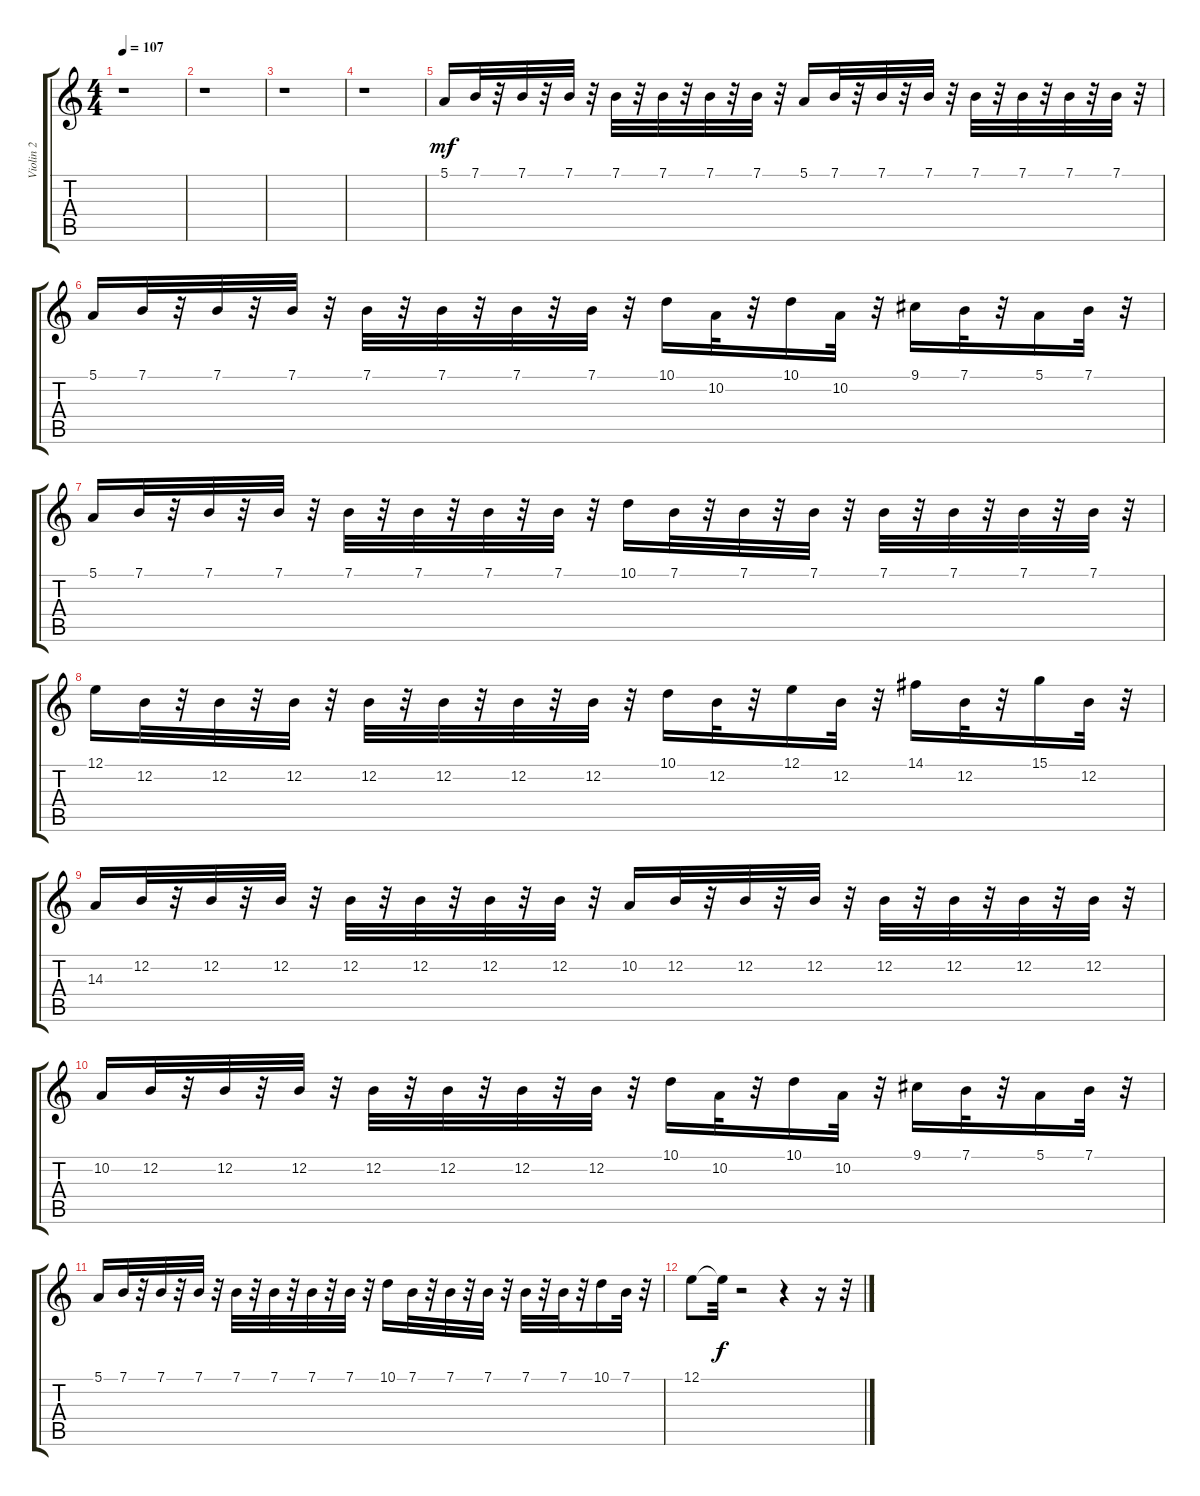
\track ("Violin 2" "Violin 2") {instrument violin}
\staff {score tabs}
\tuning (E4 B3 G3 D3 A2 E2) {hide}
\ts (4 4)
\tempo 107
\clef g2
\ks c
r.1{dy f} |
r.1 |
r.1 |
r.1 |
5.1.16{dy mf} 7.1.32 r.32 7.1.32 r.32 7.1.32 r.32 7.1.32 r.32 7.1.32 r.32 7.1.32 r.32 7.1.32 r.32 5.1.16 7.1.32 r.32 7.1.32 r.32 7.1.32 r.32 7.1.32 r.32 7.1.32 r.32 7.1.32 r.32 7.1.32 r.32 |
5.1.16 7.1.32 r.32 7.1.32 r.32 7.1.32 r.32 7.1.32 r.32 7.1.32 r.32 7.1.32 r.32 7.1.32 r.32 10.1.16 10.2.32 r.32 10.1.16 10.2.32 r.32 9.1.16 7.1.32 r.32 5.1.16 7.1.32 r.32 |
5.1.16 7.1.32 r.32 7.1.32 r.32 7.1.32 r.32 7.1.32 r.32 7.1.32 r.32 7.1.32 r.32 7.1.32 r.32 10.1.16 7.1.32 r.32 7.1.32 r.32 7.1.32 r.32 7.1.32 r.32 7.1.32 r.32 7.1.32 r.32 7.1.32 r.32 |
12.1.16 12.2.32 r.32 12.2.32 r.32 12.2.32 r.32 12.2.32 r.32 12.2.32 r.32 12.2.32 r.32 12.2.32 r.32 10.1.16 12.2.32 r.32 12.1.16 12.2.32 r.32 14.1.16 12.2.32 r.32 15.1.16 12.2.32 r.32 |
14.3.16 12.2.32 r.32 12.2.32 r.32 12.2.32 r.32 12.2.32 r.32 12.2.32 r.32 12.2.32 r.32 12.2.32 r.32 10.2.16 12.2.32 r.32 12.2.32 r.32 12.2.32 r.32 12.2.32 r.32 12.2.32 r.32 12.2.32 r.32 12.2.32 r.32 |
10.2.16 12.2.32 r.32 12.2.32 r.32 12.2.32 r.32 12.2.32 r.32 12.2.32 r.32 12.2.32 r.32 12.2.32 r.32 10.1.16 10.2.32 r.32 10.1.16 10.2.32 r.32 9.1.16 7.1.32 r.32 5.1.16 7.1.32 r.32 |
5.1.16 7.1.32 r.32 7.1.32 r.32 7.1.32 r.32 7.1.32 r.32 7.1.32 r.32 7.1.32 r.32 7.1.32 r.32 10.1.16 7.1.32 r.32 7.1.32 r.32 7.1.32 r.32 7.1.32 r.32 7.1.32 r.32 10.1.16 7.1.32 r.32 |
12.1.8 12.1{t}.32{dy f} r.2 r.4 r.16 r.32
